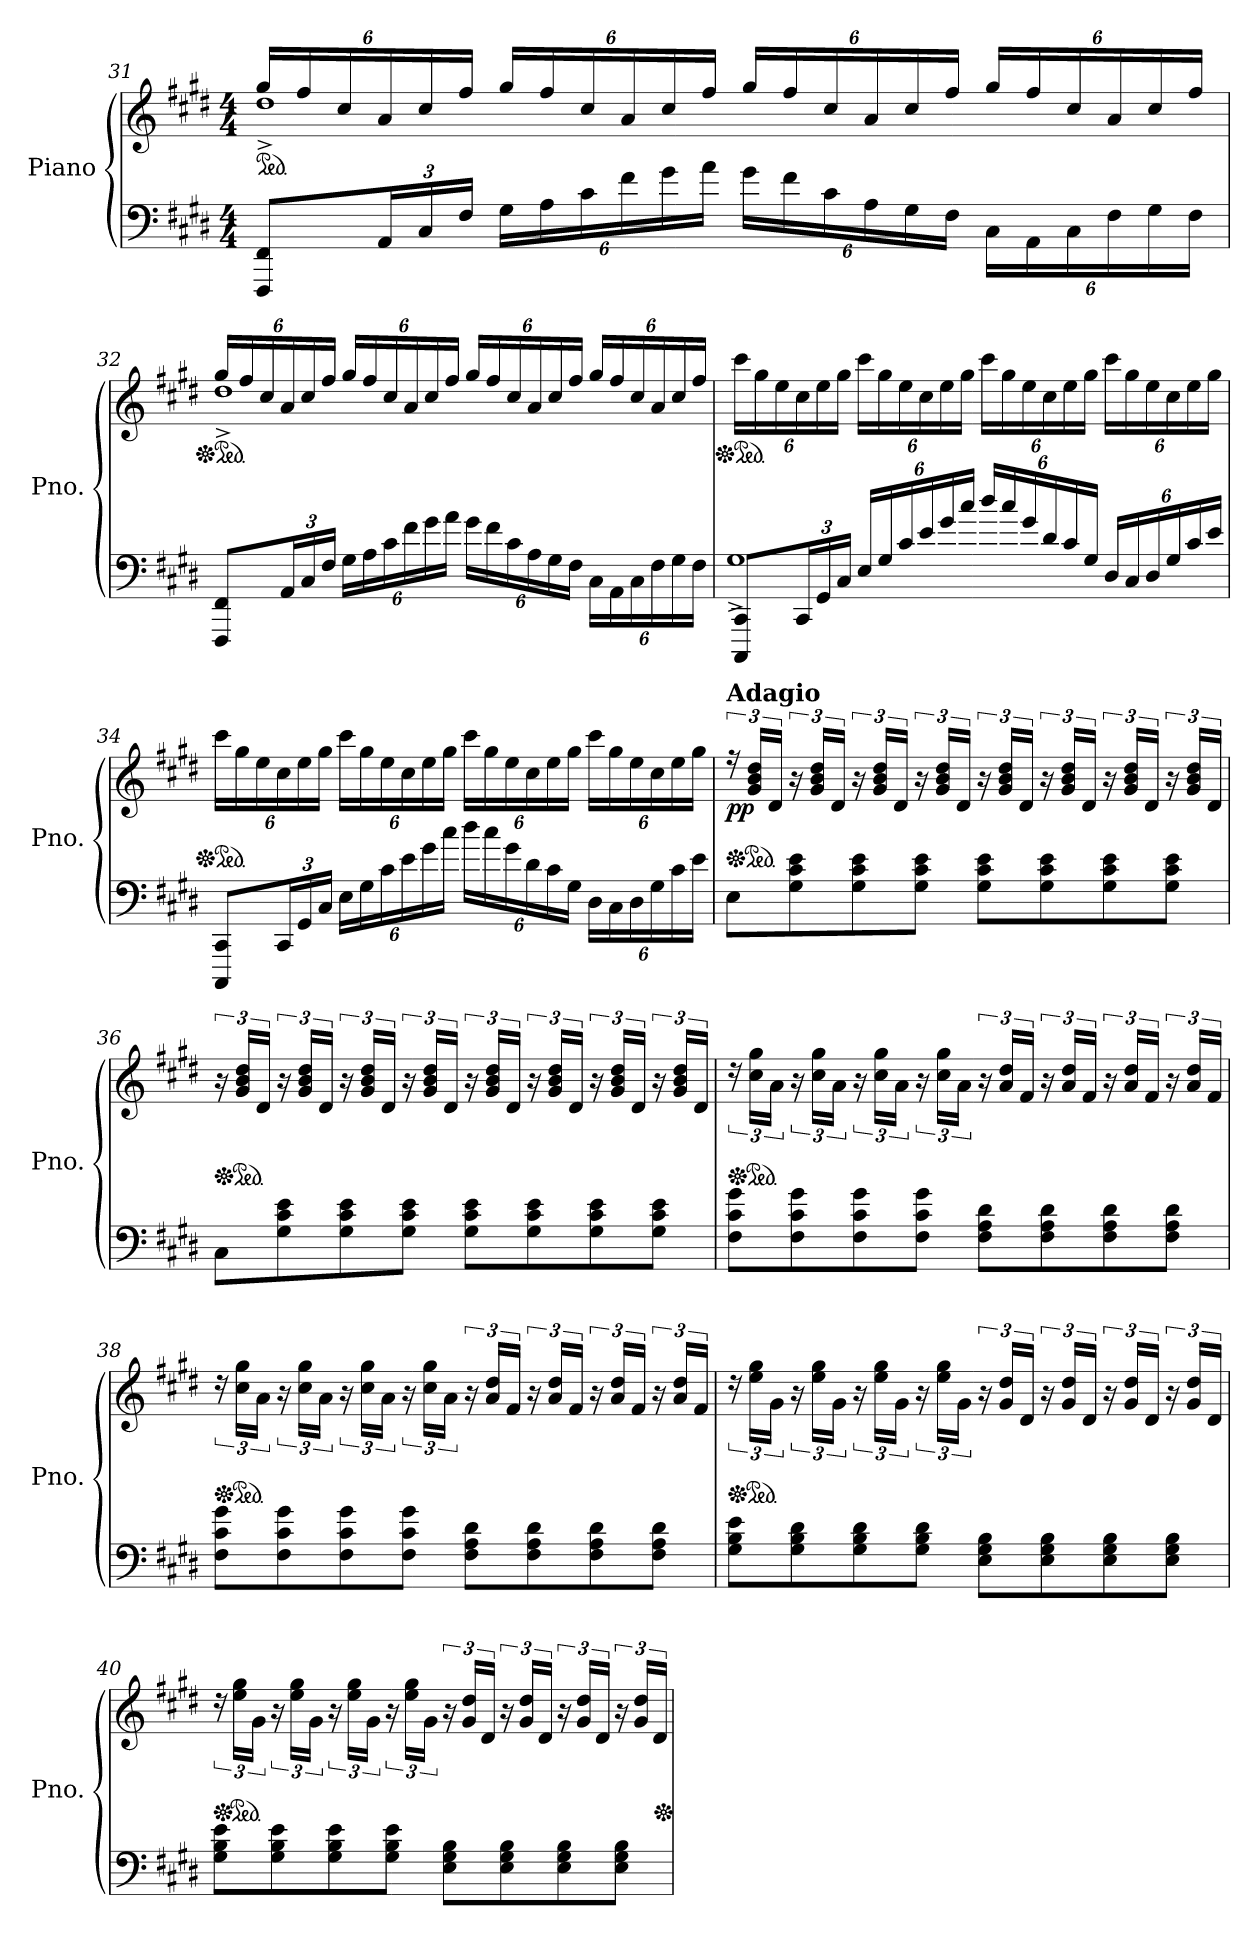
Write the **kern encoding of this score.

**kern	**kern	**dynam
*part1	*part1	*part1
*staff2	*staff1	*staff1/2
*I"Piano	*	*
*I'Pno.	*	*
!!LO:LB:g=z
*clefF4	*clefG2	*
*k[f#c#g#d#]	*k[f#c#g#d#]	*
*M4/4	*M4/4	*
*	*ped	*
*	*Xbrackettup	*
=31	=31	=31
*	*^	*
8FFF#/ 8FF#/L	24gg#/LL	1dd#^	.
.	24ff#/	.	.
.	24cc#/	.	.
*Xbrackettup	*	*	*
24AA/L	24a/	.	.
24C#/	24cc#/	.	.
24F#/JJ	24ff#/JJ	.	.
24G#\LL	24gg#/LL	.	.
24A\	24ff#/	.	.
24c#\	24cc#/	.	.
24f#\	24a/	.	.
24g#\	24cc#/	.	.
24a\JJ	24ff#/JJ	.	.
24g#\LL	24gg#/LL	.	.
24f#\	24ff#/	.	.
24c#\	24cc#/	.	.
24A\	24a/	.	.
24G#\	24cc#/	.	.
24F#\JJ	24ff#/JJ	.	.
24C#\LL	24gg#/LL	.	.
24AA\	24ff#/	.	.
24C#\	24cc#/	.	.
24F#\	24a/	.	.
24G#\	24cc#/	.	.
24F#\JJ	24ff#/JJ	.	.
!!LO:LB:g=z	!!
=32	=32	=32	=32
*	*Xped	*	*
*	*ped	*	*
8FFF#/ 8FF#/L	24gg#/LL	1dd#^	.
.	24ff#/	.	.
.	24cc#/	.	.
24AA/L	24a/	.	.
24C#/	24cc#/	.	.
24F#/JJ	24ff#/JJ	.	.
24G#\LL	24gg#/LL	.	.
24A\	24ff#/	.	.
24c#\	24cc#/	.	.
24f#\	24a/	.	.
24g#\	24cc#/	.	.
24a\JJ	24ff#/JJ	.	.
24g#\LL	24gg#/LL	.	.
24f#\	24ff#/	.	.
24c#\	24cc#/	.	.
24A\	24a/	.	.
24G#\	24cc#/	.	.
24F#\JJ	24ff#/JJ	.	.
24C#\LL	24gg#/LL	.	.
24AA\	24ff#/	.	.
24C#\	24cc#/	.	.
24F#\	24a/	.	.
24G#\	24cc#/	.	.
24F#\JJ	24ff#/JJ	.	.
*	*v	*v	*
!!LO:LB:g=z
=33	=33	=33
*^	*	*
*	*	*Xped	*
*	*	*ped	*
8CCC#/ 8CC#/L	1G#^	24ccc#\LL	.
.	.	24gg#\	.
.	.	24ee\	.
24CC#/L	.	24cc#\	.
24GG#/	.	24ee\	.
24C#/JJ	.	24gg#\JJ	.
24E/LL	.	24ccc#\LL	.
24G#/	.	24gg#\	.
24c#/	.	24ee\	.
24e/	.	24cc#\	.
24g#/	.	24ee\	.
24cc#/JJ	.	24gg#\JJ	.
24dd#/LL	.	24ccc#\LL	.
24cc#/	.	24gg#\	.
24g#/	.	24ee\	.
24d#/	.	24cc#\	.
24c#/	.	24ee\	.
24G#/JJ	.	24gg#\JJ	.
24D#/LL	.	24ccc#\LL	.
24C#/	.	24gg#\	.
24D#/	.	24ee\	.
24G#/	.	24cc#\	.
24c#/	.	24ee\	.
24e/JJ	.	24gg#\JJ	.
*v	*v	*	*
!!LO:PB:g=z
=34	=34	=34
*	*Xped	*
*	*ped	*
8CCC#/ 8CC#/L	24ccc#\LL	.
.	24gg#\	.
.	24ee\	.
24CC#/L	24cc#\	.
24GG#/	24ee\	.
24C#/JJ	24gg#\JJ	.
24E\LL	24ccc#\LL	.
24G#\	24gg#\	.
24c#\	24ee\	.
24e\	24cc#\	.
24g#\	24ee\	.
24cc#\JJ	24gg#\JJ	.
24dd#\LL	24ccc#\LL	.
24cc#\	24gg#\	.
24g#\	24ee\	.
24d#\	24cc#\	.
24c#\	24ee\	.
24G#\JJ	24gg#\JJ	.
24D#\LL	24ccc#\LL	.
24C#\	24gg#\	.
24D#\	24ee\	.
24G#\	24cc#\	.
24c#\	24ee\	.
24e\JJ	24gg#\JJ	.
!!LO:LB:g=z
=35	=35	=35
*	*Xped	*
*	*brackettup	*
!	!LO:TX:a:B:t=Adagio	!
!	!	!LO:DY:b
8E\L	24rff	pp
*	*ped	*
.	24g#/ 24b/ 24dd#/LL	.
.	24d#/JJ	.
8G#\ 8c#\ 8e\	24r	.
.	24g#/ 24b/ 24dd#/LL	.
.	24d#/JJ	.
8G#\ 8c#\ 8e\	24r	.
.	24g#/ 24b/ 24dd#/LL	.
.	24d#/JJ	.
8G#\ 8c#\ 8e\J	24r	.
.	24g#/ 24b/ 24dd#/LL	.
.	24d#/JJ	.
8G#\ 8c#\ 8e\L	24r	.
.	24g#/ 24b/ 24dd#/LL	.
.	24d#/JJ	.
8G#\ 8c#\ 8e\	24r	.
.	24g#/ 24b/ 24dd#/LL	.
.	24d#/JJ	.
8G#\ 8c#\ 8e\	24r	.
.	24g#/ 24b/ 24dd#/LL	.
.	24d#/JJ	.
8G#\ 8c#\ 8e\J	24r	.
.	24g#/ 24b/ 24dd#/LL	.
.	24d#/JJ	.
!!LO:LB:g=z
=36	=36	=36
*	*Xped	*
8C#\L	24r	.
*	*ped	*
.	24g#/ 24b/ 24dd#/LL	.
.	24d#/JJ	.
8G#\ 8c#\ 8e\	24r	.
.	24g#/ 24b/ 24dd#/LL	.
.	24d#/JJ	.
8G#\ 8c#\ 8e\	24r	.
.	24g#/ 24b/ 24dd#/LL	.
.	24d#/JJ	.
8G#\ 8c#\ 8e\J	24r	.
.	24g#/ 24b/ 24dd#/LL	.
.	24d#/JJ	.
8G#\ 8c#\ 8e\L	24r	.
.	24g#/ 24b/ 24dd#/LL	.
.	24d#/JJ	.
8G#\ 8c#\ 8e\	24r	.
.	24g#/ 24b/ 24dd#/LL	.
.	24d#/JJ	.
8G#\ 8c#\ 8e\	24r	.
.	24g#/ 24b/ 24dd#/LL	.
.	24d#/JJ	.
8G#\ 8c#\ 8e\J	24r	.
.	24g#/ 24b/ 24dd#/LL	.
.	24d#/JJ	.
!!LO:LB:g=z
=37	=37	=37
*	*Xped	*
8F#\ 8c#\ 8g#\L	24rdd	.
*	*ped	*
.	24cc#\ 24gg#\LL	.
.	24a\JJ	.
8F#\ 8c#\ 8g#\	24r	.
.	24cc#\ 24gg#\LL	.
.	24a\JJ	.
8F#\ 8c#\ 8g#\	24r	.
.	24cc#\ 24gg#\LL	.
.	24a\JJ	.
8F#\ 8c#\ 8g#\J	24r	.
.	24cc#\ 24gg#\LL	.
.	24a\JJ	.
8F#\ 8A\ 8d#\L	24r	.
.	24a/ 24dd#/LL	.
.	24f#/JJ	.
8F#\ 8A\ 8d#\	24r	.
.	24a/ 24dd#/LL	.
.	24f#/JJ	.
8F#\ 8A\ 8d#\	24r	.
.	24a/ 24dd#/LL	.
.	24f#/JJ	.
8F#\ 8A\ 8d#\J	24r	.
.	24a/ 24dd#/LL	.
.	24f#/JJ	.
!!LO:LB:g=z
=38	=38	=38
*	*Xped	*
8F#\ 8c#\ 8g#\L	24rdd	.
*	*ped	*
.	24cc#\ 24gg#\LL	.
.	24a\JJ	.
8F#\ 8c#\ 8g#\	24r	.
.	24cc#\ 24gg#\LL	.
.	24a\JJ	.
8F#\ 8c#\ 8g#\	24r	.
.	24cc#\ 24gg#\LL	.
.	24a\JJ	.
8F#\ 8c#\ 8g#\J	24r	.
.	24cc#\ 24gg#\LL	.
.	24a\JJ	.
8F#\ 8A\ 8d#\L	24r	.
.	24a/ 24dd#/LL	.
.	24f#/JJ	.
8F#\ 8A\ 8d#\	24r	.
.	24a/ 24dd#/LL	.
.	24f#/JJ	.
8F#\ 8A\ 8d#\	24r	.
.	24a/ 24dd#/LL	.
.	24f#/JJ	.
8F#\ 8A\ 8d#\J	24r	.
.	24a/ 24dd#/LL	.
.	24f#/JJ	.
!!LO:PB:g=z
=39	=39	=39
*	*Xped	*
8G#\ 8B\ 8e\L	24rdd	.
*	*ped	*
.	24ee\ 24gg#\LL	.
.	24g#\JJ	.
8G#\ 8B\ 8d#\	24r	.
.	24ee\ 24gg#\LL	.
.	24g#\JJ	.
8G#\ 8B\ 8d#\	24r	.
.	24ee\ 24gg#\LL	.
.	24g#\JJ	.
8G#\ 8B\ 8d#\J	24r	.
.	24ee\ 24gg#\LL	.
.	24g#\JJ	.
8E\ 8G#\ 8B\L	24r	.
.	24g#/ 24dd#/LL	.
.	24d#/JJ	.
8E\ 8G#\ 8B\	24r	.
.	24g#/ 24dd#/LL	.
.	24d#/JJ	.
8E\ 8G#\ 8B\	24r	.
.	24g#/ 24dd#/LL	.
.	24d#/JJ	.
8E\ 8G#\ 8B\J	24r	.
.	24g#/ 24dd#/LL	.
.	24d#/JJ	.
!!LO:LB:g=z
=40	=40	=40
*	*Xped	*
8G#\ 8B\ 8e\L	24rdd	.
*	*ped	*
.	24ee\ 24gg#\LL	.
.	24g#\JJ	.
8G#\ 8B\ 8e\	24r	.
.	24ee\ 24gg#\LL	.
.	24g#\JJ	.
8G#\ 8B\ 8e\	24r	.
.	24ee\ 24gg#\LL	.
.	24g#\JJ	.
8G#\ 8B\ 8e\J	24r	.
.	24ee\ 24gg#\LL	.
.	24g#\JJ	.
8E\ 8G#\ 8B\L	24r	.
.	24g#/ 24dd#/LL	.
.	24d#/JJ	.
8E\ 8G#\ 8B\	24r	.
.	24g#/ 24dd#/LL	.
.	24d#/JJ	.
8E\ 8G#\ 8B\	24r	.
.	24g#/ 24dd#/LL	.
.	24d#/JJ	.
8E\ 8G#\ 8B\J	24r	.
.	24g#/ 24dd#/LL	.
.	24d#/JJ	.
*	*Xped	*
=	=	=
*-	*-	*-
